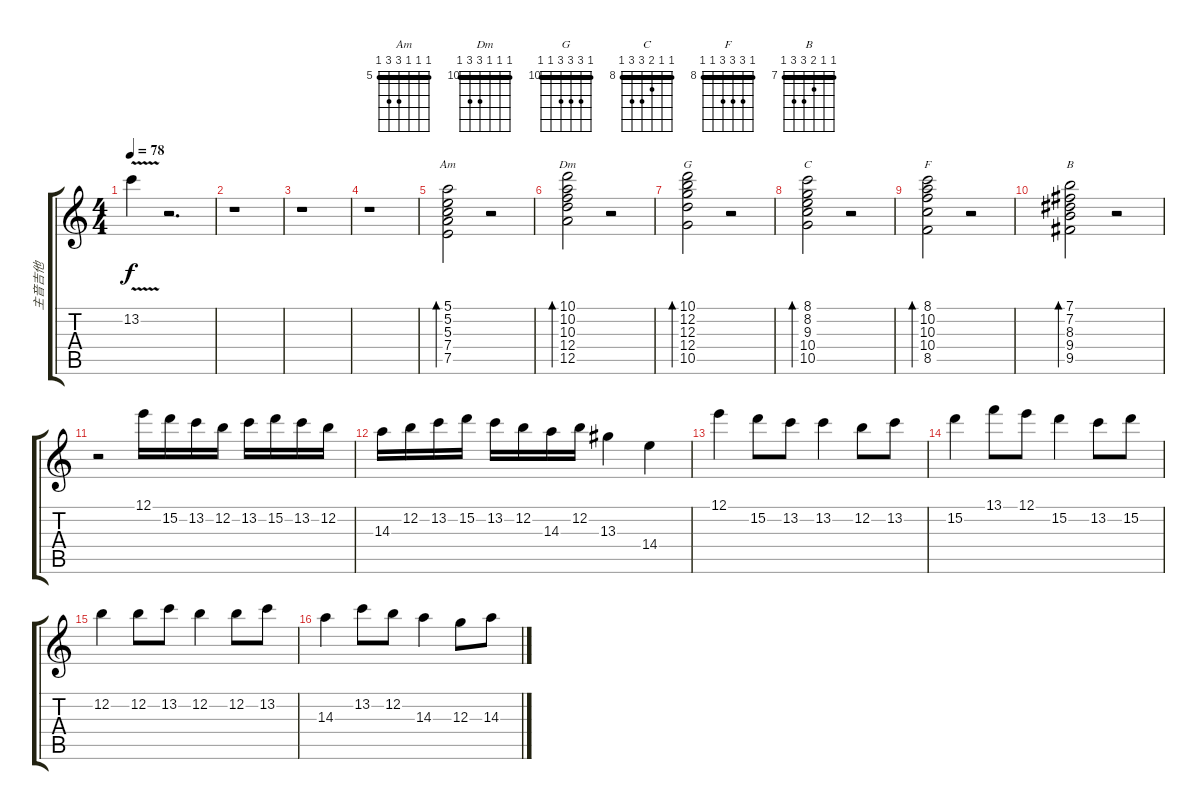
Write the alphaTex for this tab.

\track ("主音吉他" "主音吉他") {instrument acousticguitarsteel}
\staff {score tabs}
\tuning (E4 B3 G3 D3 A2 E2) {hide}
\chord ("Am" 5 5 5 7 7 5) {firstfret 5 barre 5}
\chord ("Dm" 10 10 10 12 12 10) {firstfret 10 barre 10}
\chord ("G" 10 12 12 12 10 10) {firstfret 10 barre 10}
\chord ("C" 8 8 9 10 10 8) {firstfret 8 barre 8}
\chord ("F" 8 10 10 10 8 8) {firstfret 8 barre 8}
\chord ("B" 7 7 8 9 9 7) {firstfret 7 barre 7}
\ts (4 4)
\tempo 78
\clef g2
\ks c
13.2{v}.4{dy f} r.2{d} |
r.1 |
r.1 |
r.1 |
(5.1 5.2 5.3 7.4 7.5).2{bd 120 ch "Am" volume 10} r.2 |
(10.1 10.2 10.3 12.4 12.5).2{bd 120 ch "Dm"} r.2 |
(10.1 12.2 12.3 12.4 10.5).2{bd 120 ch "G"} r.2 |
(8.1 8.2 9.3 10.4 10.5).2{bd 120 ch "C"} r.2 |
(8.1 10.2 10.3 10.4 8.5).2{bd 120 ch "F"} r.2 |
(7.1 7.2 8.3 9.4 9.5).2{bd 120 ch "B"} r.2 |
r.2 12.1.16 15.2.16 13.2.16 12.2.16 13.2.16 15.2.16 13.2.16 12.2.16 |
14.3.16 12.2.16 13.2.16 15.2.16 13.2.16 12.2.16 14.3.16 12.2.16 13.3.4 14.4.4 |
12.1.4 15.2.8 13.2.8 13.2.4 12.2.8 13.2.8 |
15.2.4 13.1.8 12.1.8 15.2.4 13.2.8 15.2.8 |
12.2.4 12.2.8 13.2.8 12.2.4 12.2.8 13.2.8 |
14.3.4 13.2.8 12.2.8 14.3.4 12.3.8 14.3.8
